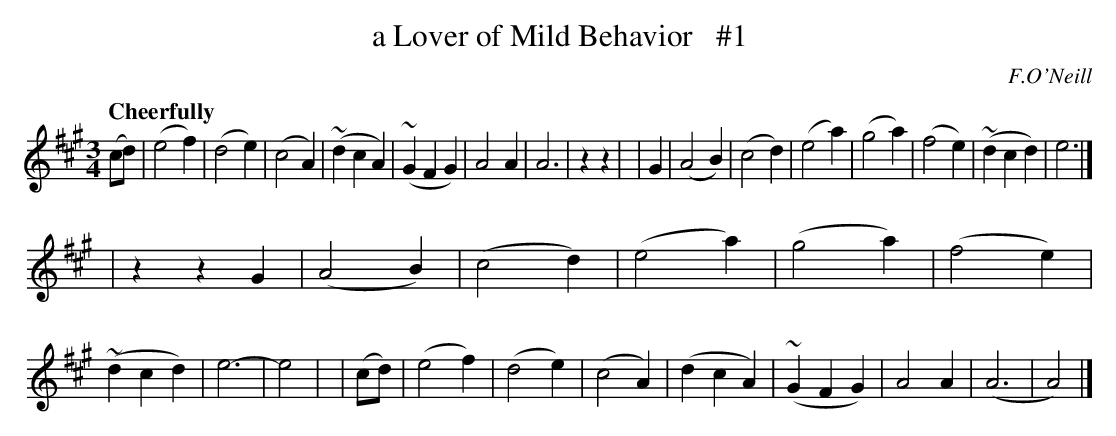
X:1
T: a Lover of Mild Behavior   #1
Q: "Cheerfully"
O: F.O'Neill
M: 3/4
L: 1/4
K: A
(c/d/) | (e2f) | (d2e) | (c2A) | (~dcA) | (~GFG) | A2A | A3 | zz |\
|    G | (A2B) | (c2d) | (e2a) | (g2a) | (f2e) | (~dcd) | e3 |]
| zz G | (A2B) | (c2d) | (e2a) | (g2a) | (f2e) | (~dcd) | e3- | e2 |\
| (c/d/) | (e2f) | (d2e) | (c2A) | (dcA) | (~GFG) | A2A | (A3 | A2) |]
